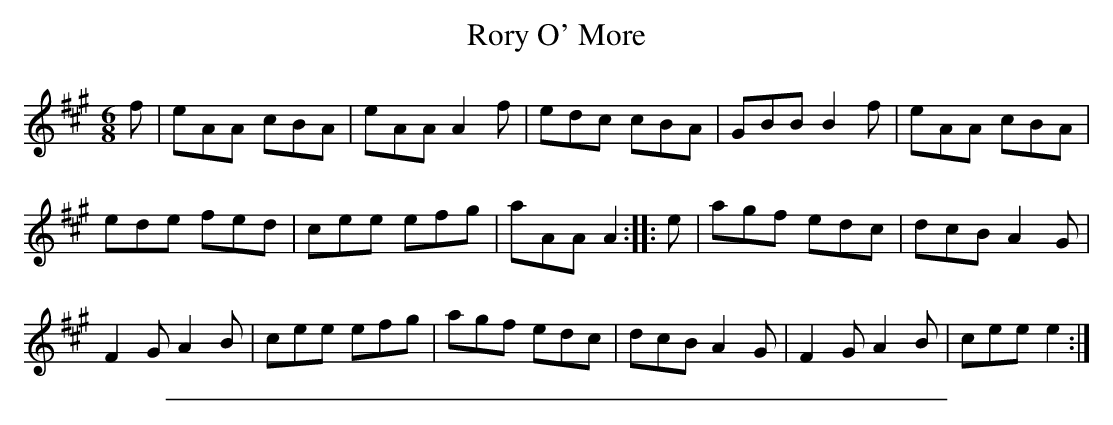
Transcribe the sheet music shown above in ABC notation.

X:1
T: Rory O' More
M:6/8
L:1/8
K:A
f|eAA cBA|eAA A2 f|edc cBA|GBB B2 f|eAA cBA|
ede fed|cee efg|aAA A2::e|agf edc|dcB A2 G|
F2 G A2 B|cee efg|agf edc|dcB A2 G|F2 G A2 B|cee e2:|]
